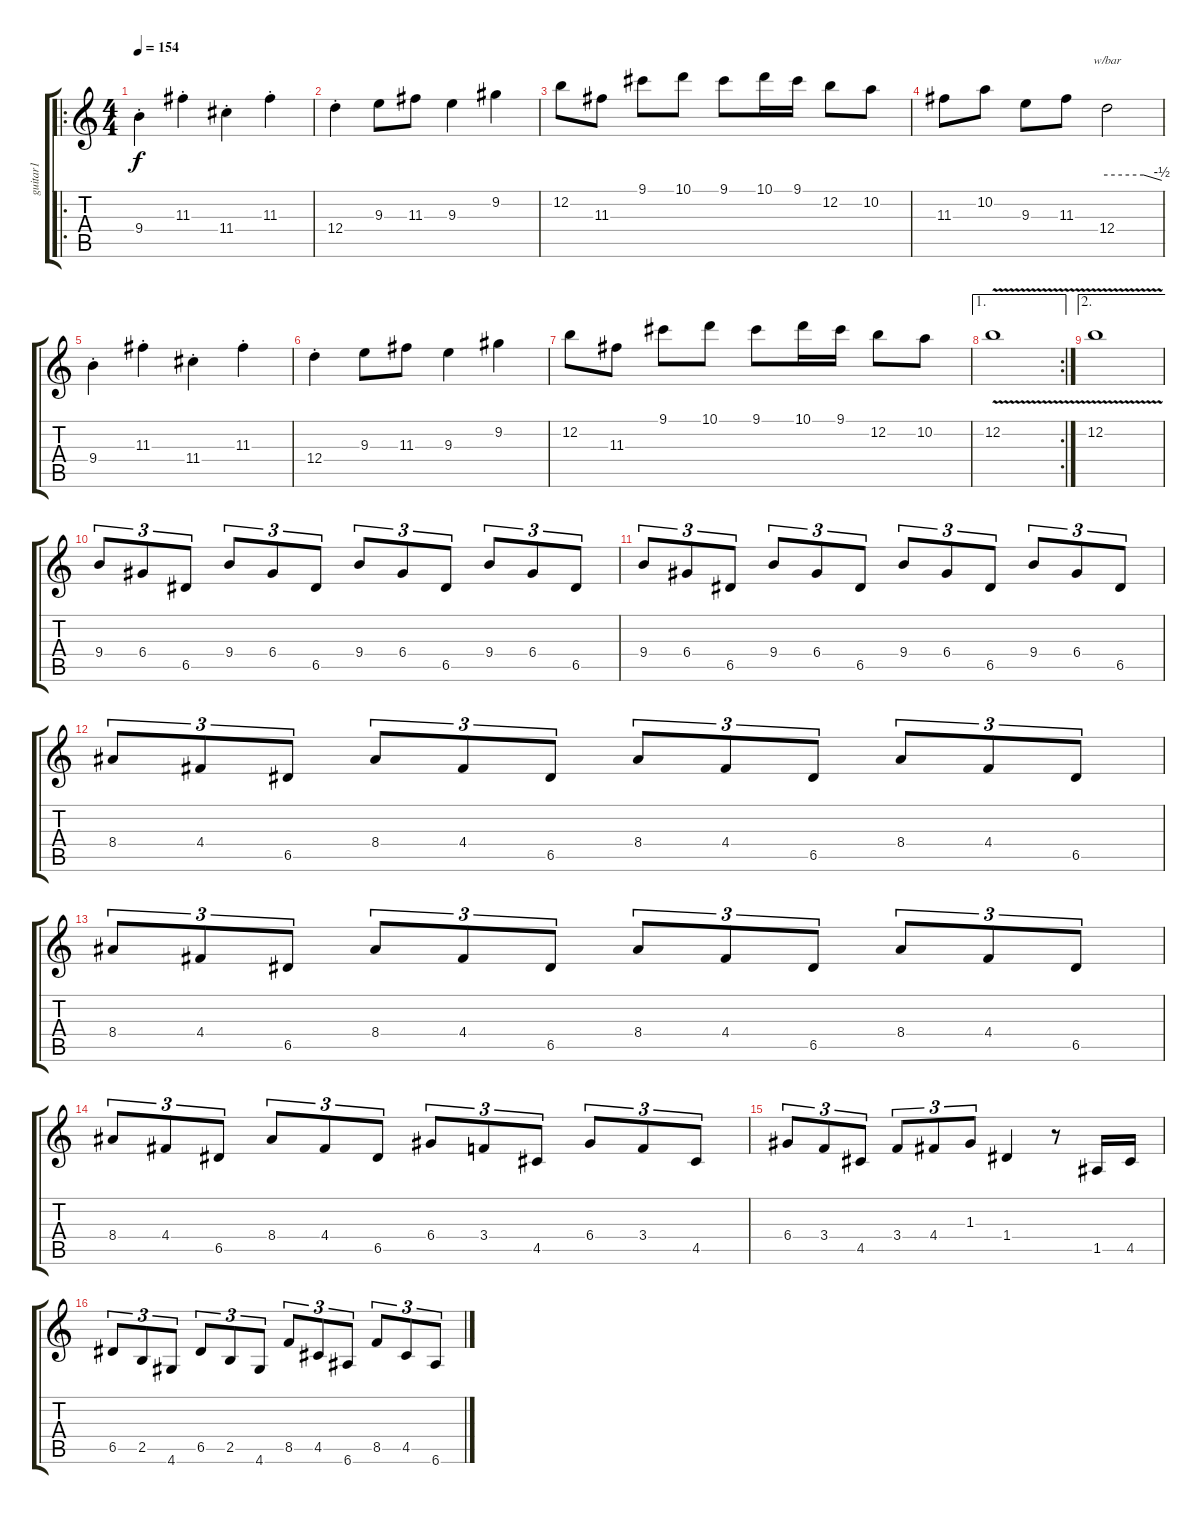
\track ("guitar1" "guitar1") {instrument overdrivenguitar}
\staff {score tabs}
\tuning (E4 B3 G3 D3 A2 E2) {hide}
\ro
\ts (4 4)
\tempo 154
\clef g2
\ks c
9.4{st}.4{dy f} 11.3{st}.4 11.4{st}.4 11.3{st}.4 |
12.4{st}.4 9.3.8 11.3.8 9.3.4 9.2.4 |
12.2.8 11.3.8 9.1.8 10.1.8 9.1.8 10.1.16 9.1.16 12.2.8 10.2.8 |
11.3.8 10.2.8 9.3.8 11.3.8 12.4.2{tbe (custom default 0 0 40 0 60 -2)} |
9.4{st}.4 11.3{st}.4 11.4{st}.4 11.3{st}.4 |
12.4{st}.4 9.3.8 11.3.8 9.3.4 9.2.4 |
12.2.8 11.3.8 9.1.8 10.1.8 9.1.8 10.1.16 9.1.16 12.2.8 10.2.8 |
\ae 1
\rc 2
12.2{v}.1 |
\ae 2
12.2{v}.1 |
9.4.8{tu (3 2)} 6.4.8{tu (3 2)} 6.5.8{tu (3 2)} 9.4.8{tu (3 2)} 6.4.8{tu (3 2)} 6.5.8{tu (3 2)} 9.4.8{tu (3 2)} 6.4.8{tu (3 2)} 6.5.8{tu (3 2)} 9.4.8{tu (3 2)} 6.4.8{tu (3 2)} 6.5.8{tu (3 2)} |
9.4.8{tu (3 2)} 6.4.8{tu (3 2)} 6.5.8{tu (3 2)} 9.4.8{tu (3 2)} 6.4.8{tu (3 2)} 6.5.8{tu (3 2)} 9.4.8{tu (3 2)} 6.4.8{tu (3 2)} 6.5.8{tu (3 2)} 9.4.8{tu (3 2)} 6.4.8{tu (3 2)} 6.5.8{tu (3 2)} |
8.4.8{tu (3 2)} 4.4.8{tu (3 2)} 6.5.8{tu (3 2)} 8.4.8{tu (3 2)} 4.4.8{tu (3 2)} 6.5.8{tu (3 2)} 8.4.8{tu (3 2)} 4.4.8{tu (3 2)} 6.5.8{tu (3 2)} 8.4.8{tu (3 2)} 4.4.8{tu (3 2)} 6.5.8{tu (3 2)} |
8.4.8{tu (3 2)} 4.4.8{tu (3 2)} 6.5.8{tu (3 2)} 8.4.8{tu (3 2)} 4.4.8{tu (3 2)} 6.5.8{tu (3 2)} 8.4.8{tu (3 2)} 4.4.8{tu (3 2)} 6.5.8{tu (3 2)} 8.4.8{tu (3 2)} 4.4.8{tu (3 2)} 6.5.8{tu (3 2)} |
8.4.8{tu (3 2)} 4.4.8{tu (3 2)} 6.5.8{tu (3 2)} 8.4.8{tu (3 2)} 4.4.8{tu (3 2)} 6.5.8{tu (3 2)} 6.4.8{tu (3 2)} 3.4.8{tu (3 2)} 4.5.8{tu (3 2)} 6.4.8{tu (3 2)} 3.4.8{tu (3 2)} 4.5.8{tu (3 2)} |
6.4.8{tu (3 2)} 3.4.8{tu (3 2)} 4.5.8{tu (3 2)} 3.4.8{tu (3 2)} 4.4.8{tu (3 2)} 1.3.8{tu (3 2)} 1.4.4 r.8 1.5.16 4.5.16 |
6.5.8{tu (3 2)} 2.5.8{tu (3 2)} 4.6.8{tu (3 2)} 6.5.8{tu (3 2)} 2.5.8{tu (3 2)} 4.6.8{tu (3 2)} 8.5.8{tu (3 2)} 4.5.8{tu (3 2)} 6.6.8{tu (3 2)} 8.5.8{tu (3 2)} 4.5.8{tu (3 2)} 6.6.8{tu (3 2)}
